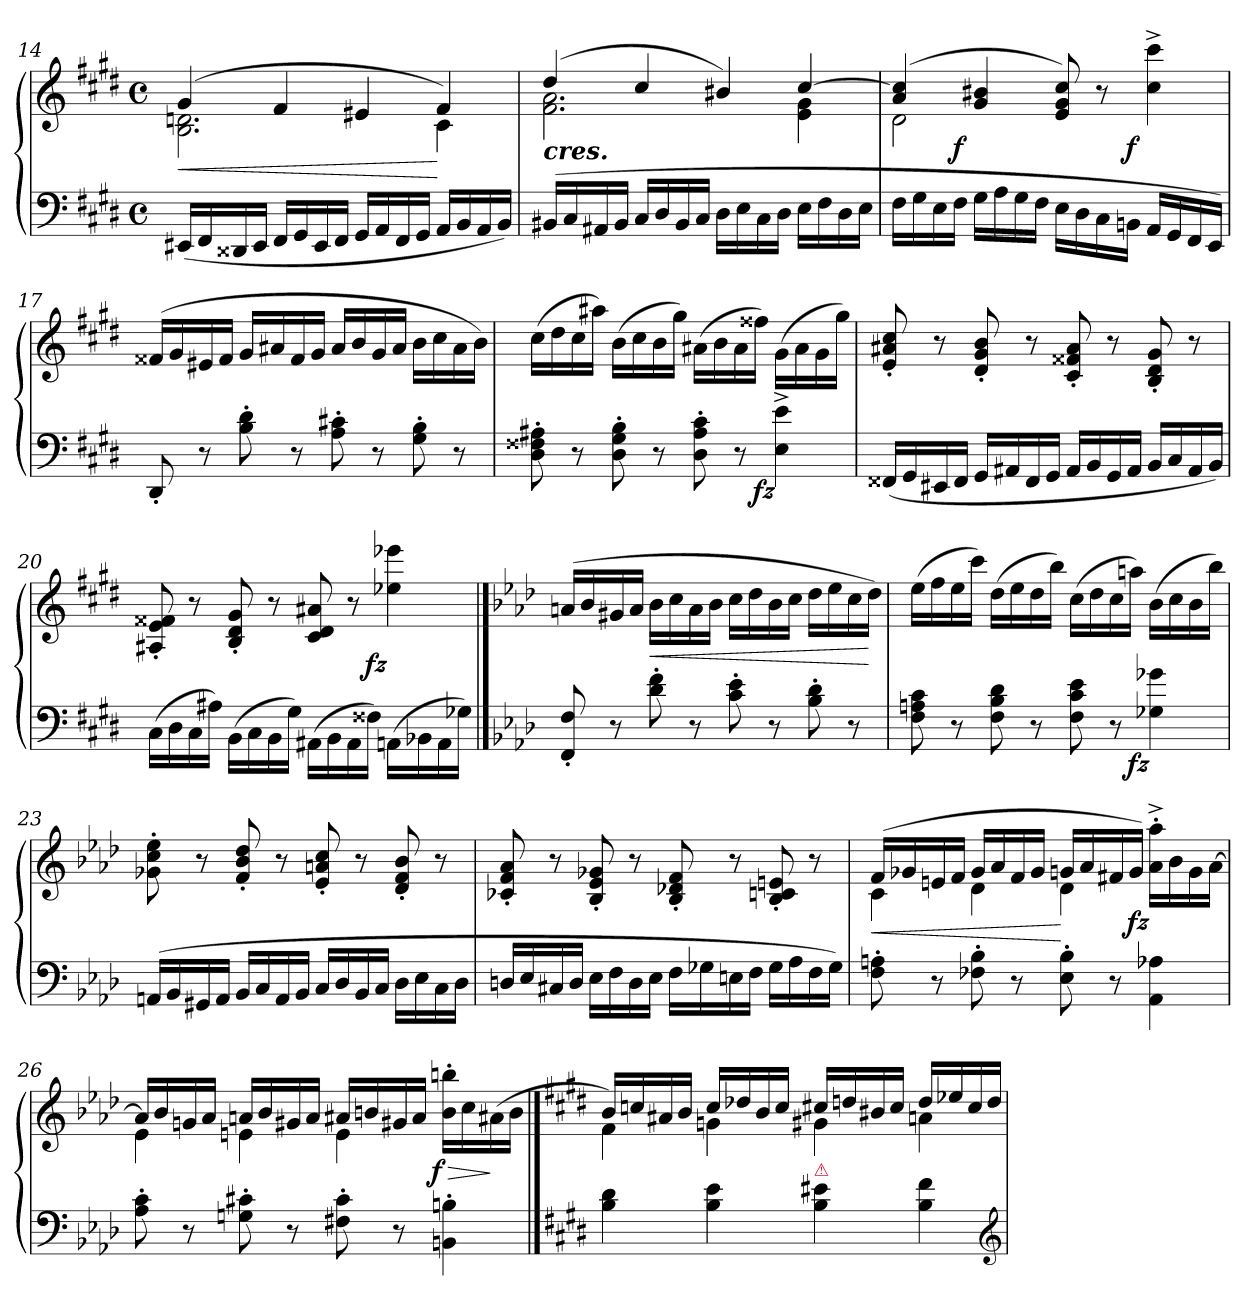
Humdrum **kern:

**kern	**kern	**dynam
*part1	*part1	*part1
*staff2	*staff1	*staff1/2
*clefF4	*clefG2	*
*k[f#c#g#d#]	*k[f#c#g#d#]	*
*c#:	*c#:	*
*M4/4	*M4/4	*
*met(c)	*met(c)	*
=14	=14	=14
*	*^	*
(<16EE#XLL	(>4g#	2.B 2.dn	<
16FF#	.	.	.
16DD##X	.	.	.
16EE#JJ	.	.	.
16FF#LL	4f#	.	.
16GG#	.	.	.
16EE#	.	.	.
16FF#JJ	.	.	.
16GG#LL	4e#X	.	.
16AA	.	.	.
16FF#	.	.	.
16GG#JJ	.	.	.
16AALL	4f#)	4c#	[
16BB	.	.	.
16AA	.	.	.
16BBJJ)	.	.	.
=15	=15	=15	=15
!	!LO:TX:c:Bi:t=cres.	!	!
(>16BB#XLL	(>4dd#	2.f# 2.a	.
16C#	.	.	.
16AA#X	.	.	.
16BB#JJ	.	.	.
16C#LL	4cc#	.	.
16D#	.	.	.
16BB#	.	.	.
16C#JJ	.	.	.
16D#LL	4b#X)	.	.
16E	.	.	.
16C#	.	.	.
16D#JJ	.	.	.
16ELL	[4cc#	4e 4g#	.
16F#	.	.	.
16D#	.	.	.
16EJJ	.	.	.
=16	=16	=16	=16
*	*	*^	*
16F#LL	(>4a 4cc#]	2d#	8.ryy	.
16G#	.	.	.	.
16E	.	.	.	.
16F#JJ	.	.	2ryy	f
16G#LL	4g# 4b#X	.	.	.
16A	.	.	.	.
16G#	.	.	.	.
16F#JJ	.	.	.	.
16E\LL	8e 8g# 8cc#)	2rcyy	.	.
16D#	.	.	.	.
16C#	8r	.	.	.
16BBnJJ	.	.	4ryy	f
16AALL	4cc#^< 4ccc#^<	.	.	.
16GG#	.	.	.	.
16FF#	.	.	.	.
16EEJJ)	.	.	16ryy	.
*	*v	*v	*v	*
=17	=17	=17
8DD#'<	(>16f##XLL	.
.	16g#	.
8r	16e#X	.
.	16f##JJ	.
8B'> 8d#'>	16g#LL	.
.	16a#X	.
8r	16f##	.
.	16g#JJ	.
8A'> 8c#X'>	16a#LL	.
.	16b	.
8r	16g#	.
.	16a#JJ	.
8G#'> 8B'>	16bLL	.
.	16cc#	.
8r	16a#	.
.	16bJJ)	.
=18	=18	=18
8D#'> 8F##X'> 8A#X'>	(>16cc#LL	.
.	16dd#	.
8r	16cc#	.
.	16aa#XJJ)	.
8D#'> 8G#'> 8B'>	(>16bLL	.
.	16cc#	.
8r	16b	.
.	16gg#JJ)	.
8D#'> 8A#'> 8c#'>	(>16a#XLL	.
.	16b	.
8r	16a#	.
.	16ff##XJJ)	.
!	!	!LO:DY:b=2:rj
4E^< 4e^<	(>16g#LL	fz
.	16a#	.
.	16g#	.
.	16gg#JJ)	.
=19	=19	=19
(<16FF##XLL	8e'< 8a#X'< 8cc#'<	.
16GG#	.	.
16EE#X	8r	.
16FF##JJ	.	.
16GG#LL	8d#'< 8g#'< 8b'<	.
16AA#X	.	.
16FF##	8r	.
16GG#JJ	.	.
16AA#LL	8c#'< 8f##X'< 8a#'<	.
16BB	.	.
16GG#	8r	.
16AA#JJ	.	.
16BBLL	8B'< 8d#'< 8g#'<	.
16C#	.	.
16AA#	8r	.
16BBJJ)	.	.
=20	=20	=20
(>16C#LL	8A#X'< 8e'< 8f##X'<	.
16D#	.	.
16C#	8r	.
16A#XJJ)	.	.
(>16BB\LL	8B'< 8d#'< 8g#'<	.
16C#	.	.
16BB	8r	.
16G#JJ)	.	.
(>16AA#X\LL	8c# 8d# 8a#X	.
16BB	.	.
16AA#	8r	.
16F##XJJ)	.	.
!	!	!LO:DY:rj
(>16AAn\LL	4ee-X 4eee-X	fz
16BB-X	.	.
16AA	.	.
16G-XJJ)	.	.
==21	==21	==21
*k[b-e-a-d-]	*k[b-e-a-d-]	*
8FF'</ 8F'</	(>16an/LL	.
.	16b-	.
8r	16g#X	.
.	16aJJ	.
8d-'> 8f'>	16b-LL	<
.	16cc	.
8r	16a	.
.	16b-JJ	.
8c'> 8e-'>	16ccLL	.
.	16dd-	.
8r	16b-	.
.	16ccJJ	.
8B-'> 8d-'>	16dd-LL	.
.	16ee-	.
8r	16cc	.
.	16dd-JJ)	[
=22	=22	=22
8F 8An 8c	(>16ee-LL	.
.	16ff	.
8r	16ee-	.
.	16cccJJ)	.
8F 8B- 8d-	(>16dd-LL	.
.	16ee-	.
8r	16dd-	.
.	16bb-JJ)	.
8F 8c 8e-	(>16ccLL	.
.	16dd-	.
8r	16cc	.
.	16aanJJ)	.
!	!	!LO:DY:b=2:rj
4G-X 4g-X	(>16b-LL	fz
.	16cc	.
.	16b-	.
.	16bb-JJ)	.
=23	=23	=23
(<16AAnLL	8g-X'> 8cc'> 8ee-'>	.
16BB-	.	.
16GG#X	8r	.
16AAJJ	.	.
16BB-LL	8f'< 8b-'< 8dd-'<	.
16C	.	.
16AA	8r	.
16BB-JJ	.	.
16CLL	8e-'< 8an'< 8cc'<	.
16D-	.	.
16BB-	8r	.
16CJJ	.	.
16D-\LL	8d-'< 8f'< 8b-'<	.
16E-	.	.
16C	8r	.
16D-JJ	.	.
=24	=24	=24
16Dn/LL	8c-X'< 8f'< 8a-'<	.
16E-	.	.
16C#X	8r	.
16DJJ	.	.
16E-LL	8B-'< 8e-'< 8g-X'<	.
16F	.	.
16D	8r	.
16E-JJ	.	.
16FLL	8B-'< 8d-X'< 8f'<	.
16G-X	.	.
16En	8r	.
16FJJ	.	.
16G-LL	8B-'< 8cn'< 8en'<	.
16A-	.	.
16F	8r	.
16G-JJ)	.	.
=25	=25	=25
*	*^	*
8F'> 8An'>	(>16f/LL	4c\	<
.	16g-X	.	.
8r	16en	.	.
.	16fJJ	.	.
8F-X'> 8B-'>	16g-/LL	4d-\	.
.	16a-	.	.
8r	16f	.	.
.	16g-JJ	.	.
8E-'> 8B-'>	16gn/LL	4d-\	[
.	16a-	.	.
8r	16f#X	.	.
.	16gJJ)	.	.
!	!	!	!LO:DY:rj
4AA- 4A-X	16a-'>^<\ 16aa-'>^<\LL	4ryy	fz
.	16b-	.	.
.	16g	.	.
.	[16a-JJ	.	.
=26	=26	=26	=26
8A-'> 8c'>	16a-/LL]	4e-\	.
.	16b-	.	.
8r	16gn	.	.
.	16a-JJ	.	.
8Gn'> 8c#X'>	16an/LL	4en\	.
.	16b-	.	.
8r	16g#X	.	.
.	16aJJ	.	.
8F#X'> 8c#'>	16a#X/LL	4e\	.
.	16bn	.	.
8r	16g#X	.	.
.	16a#JJ	.	.
!	!	!	!LO:DY:n=1:rj
4BBn'> 4Bn'>	16b'>\ 16bbn'>\LL	4ryy	> f
.	16cc	.	.
.	(>16a#X	.	]
.	16bJJ	.	.
==27	==27	==27	==27
*k[f#c#g#d#]	*k[f#c#g#d#]	*	*
4B 4d#	16bLL)	4f#	.
.	16ccn	.	.
.	16a#X	.	.
.	16bJJ	.	.
4B 4e	16ccLL	4gn	.
.	16dd-X	.	.
.	16b	.	.
.	16ccJJ	.	.
!	!LO:TX:b:Bi:color=crimson:t=⚠	!	!
4B 4e#X	16cc#XLL	4g#X	.
.	16ddn	.	.
.	16b#X	.	.
.	16cc#JJ	.	.
4B 4f#	16ddLL	4an	.
.	16ee-X	.	.
.	16cc#	.	.
.	16ddJJ	.	.
*	*v	*v	*
*clefG2	*	*
=	=	=
*-	*-	*-
